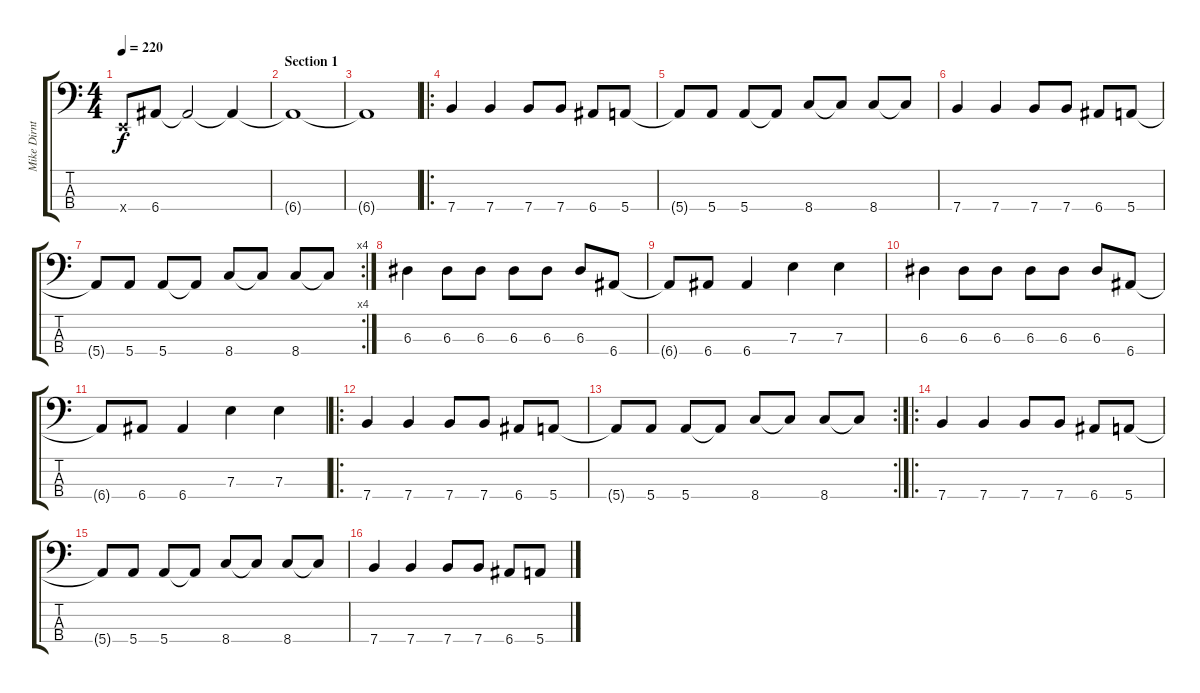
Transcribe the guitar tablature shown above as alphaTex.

\track ("Mike Dirnt" "Mike Dirnt") {instrument electricbassfinger}
\staff {score tabs}
\tuning (G2 D2 A1 E1) {hide}
\ts (4 4)
\tempo 220
\clef f4
\ks c
0.4{x}.8{dy f instrument electricbassfinger} 6.4.8 6.4{t}.2 6.4{t}.4 |
\section ("" "Section 1")
6.4{t}.1 |
6.4{t}.1 |
\ro
7.4.4 7.4.4 7.4.8 7.4.8 6.4.8 5.4.8 |
5.4{t}.8 5.4.8 5.4.8 5.4{t}.8 8.4.8 8.4{t}.8 8.4.8 8.4{t}.8 |
7.4.4 7.4.4 7.4.8 7.4.8 6.4.8 5.4.8 |
\rc 4
5.4{t}.8 5.4.8 5.4.8 5.4{t}.8 8.4.8 8.4{t}.8 8.4.8 8.4{t}.8 |
6.3.4 6.3.8 6.3.8 6.3.8 6.3.8 6.3.8 6.4.8 |
6.4{t}.8 6.4.8 6.4.4 7.3.4 7.3.4 |
6.3.4 6.3.8 6.3.8 6.3.8 6.3.8 6.3.8 6.4.8 |
6.4{t}.8 6.4.8 6.4.4 7.3.4 7.3.4 |
\ro
7.4.4 7.4.4 7.4.8 7.4.8 6.4.8 5.4.8 |
\rc 2
5.4{t}.8 5.4.8 5.4.8 5.4{t}.8 8.4.8 8.4{t}.8 8.4.8 8.4{t}.8 |
\ro
7.4.4 7.4.4 7.4.8 7.4.8 6.4.8 5.4.8 |
5.4{t}.8 5.4.8 5.4.8 5.4{t}.8 8.4.8 8.4{t}.8 8.4.8 8.4{t}.8 |
7.4.4 7.4.4 7.4.8 7.4.8 6.4.8 5.4.8
